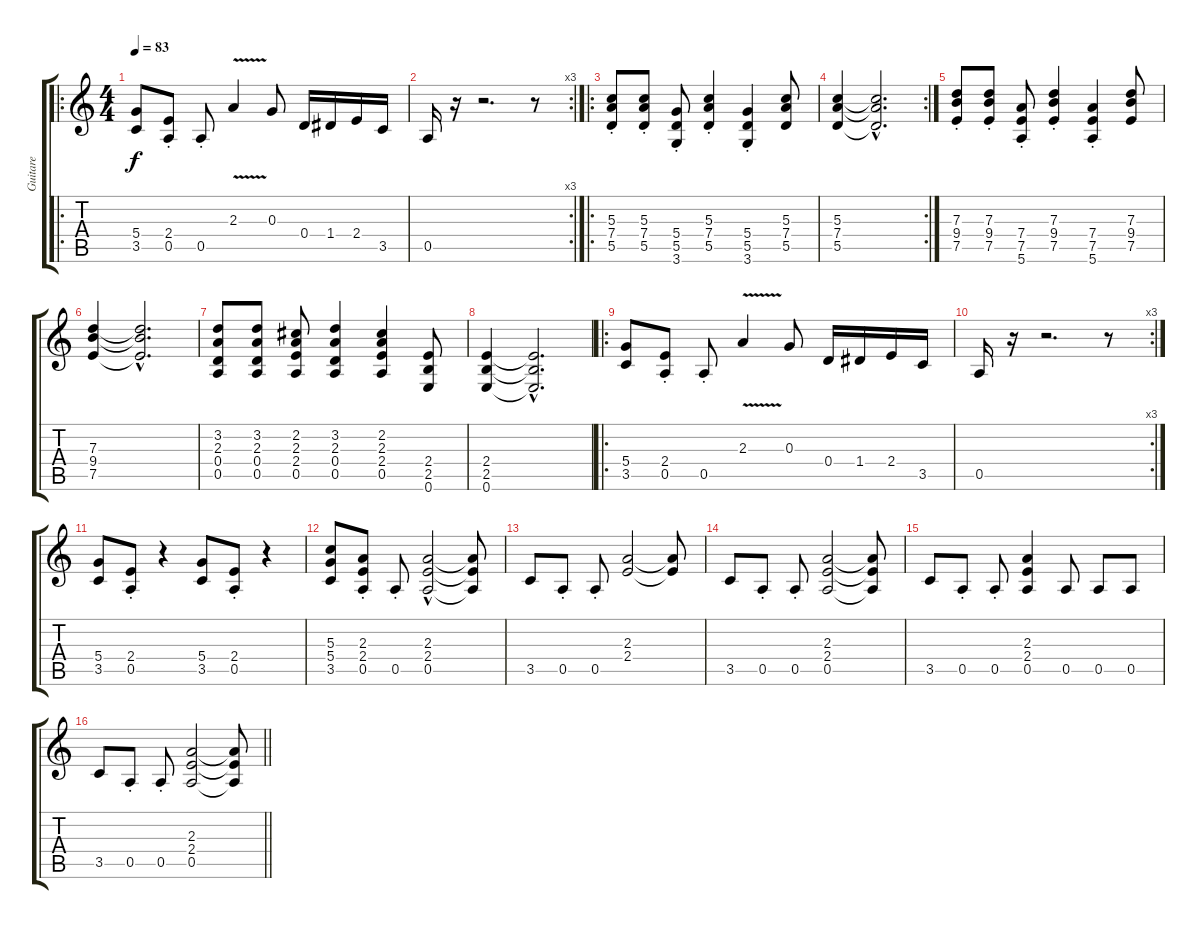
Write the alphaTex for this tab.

\track ("Guitare" "Guitare") {instrument distortionguitar}
\staff {score tabs}
\tuning (E4 B3 G3 D3 A2 E2) {hide}
\ro
\ts (4 4)
\tempo 83
\clef g2
\ks c
(5.4 3.5).8{dy f} (2.4{st} 0.5{st}).8 0.5{st}.8 2.3{v}.4 0.3.8 0.4.16 1.4.16 2.4.16 3.5.16 |
\rc 3
0.5.16 r.16 r.2{d} r.8 |
\ro
(5.3{st} 7.4{st} 5.5{st}).8 (5.3{st} 7.4{st} 5.5{st}).8 (5.4{st} 5.5{st} 3.6{st}).8 (5.3{st} 7.4{st} 5.5{st}).4 (5.4{st} 5.5{st} 3.6{st}).4 (5.3 7.4 5.5).8 |
\rc 2
(5.3 7.4 5.5).4 (5.3{hac t} 7.4{hac t} 5.5{hac t}).2{d} |
(7.3{st} 9.4{st} 7.5{st}).8 (7.3{st} 9.4{st} 7.5{st}).8 (7.4{st} 7.5{st} 5.6{st}).8 (7.3{st} 9.4{st} 7.5{st}).4 (7.4{st} 7.5{st} 5.6{st}).4 (7.3 9.4 7.5).8 |
(7.3 9.4 7.5).4 (7.3{hac t} 9.4{hac t} 7.5{hac t}).2{d} |
(3.2 2.3 0.4 0.5).8 (3.2 2.3 0.4 0.5).8 (2.2 2.3 2.4 0.5).8 (3.2 2.3 0.4 0.5).4 (2.2 2.3 2.4 0.5).4 (2.4 2.5 0.6).8 |
(2.4 2.5 0.6).4 (2.4{hac t} 2.5{hac t} 0.6{hac t}).2{d} |
\ro
(5.4 3.5).8 (2.4{st} 0.5{st}).8 0.5{st}.8 2.3{v}.4 0.3.8 0.4.16 1.4.16 2.4.16 3.5.16 |
\rc 3
0.5.16 r.16 r.2{d} r.8 |
(5.4 3.5).8 (2.4{st} 0.5{st}).8 r.4 (5.4 3.5).8 (2.4{st} 0.5{st}).8 r.4 |
(5.3 5.4 3.5).8 (2.3{st} 2.4{st} 0.5{st}).8 0.5{st}.8 (2.3{hac} 2.4 0.5).2 (2.3{t} 2.4{t} 0.5{t}).8 |
3.5.8 0.5{st}.8 0.5{st}.8 (2.3 2.4).2 (2.3{t} 2.4{t}).8 |
3.5.8 0.5{st}.8 0.5{st}.8 (2.3 2.4 0.5).2 (2.3{t} 2.4{t} 0.5{t}).8 |
3.5.8 0.5{st}.8 0.5{st}.8 (2.3 2.4 0.5).4 0.5.8 0.5.8 0.5.8 |
\barLineRight lightlight
3.5.8 0.5{st}.8 0.5{st}.8 (2.3 2.4 0.5).2 (2.3{t} 2.4{t} 0.5{t}).8
